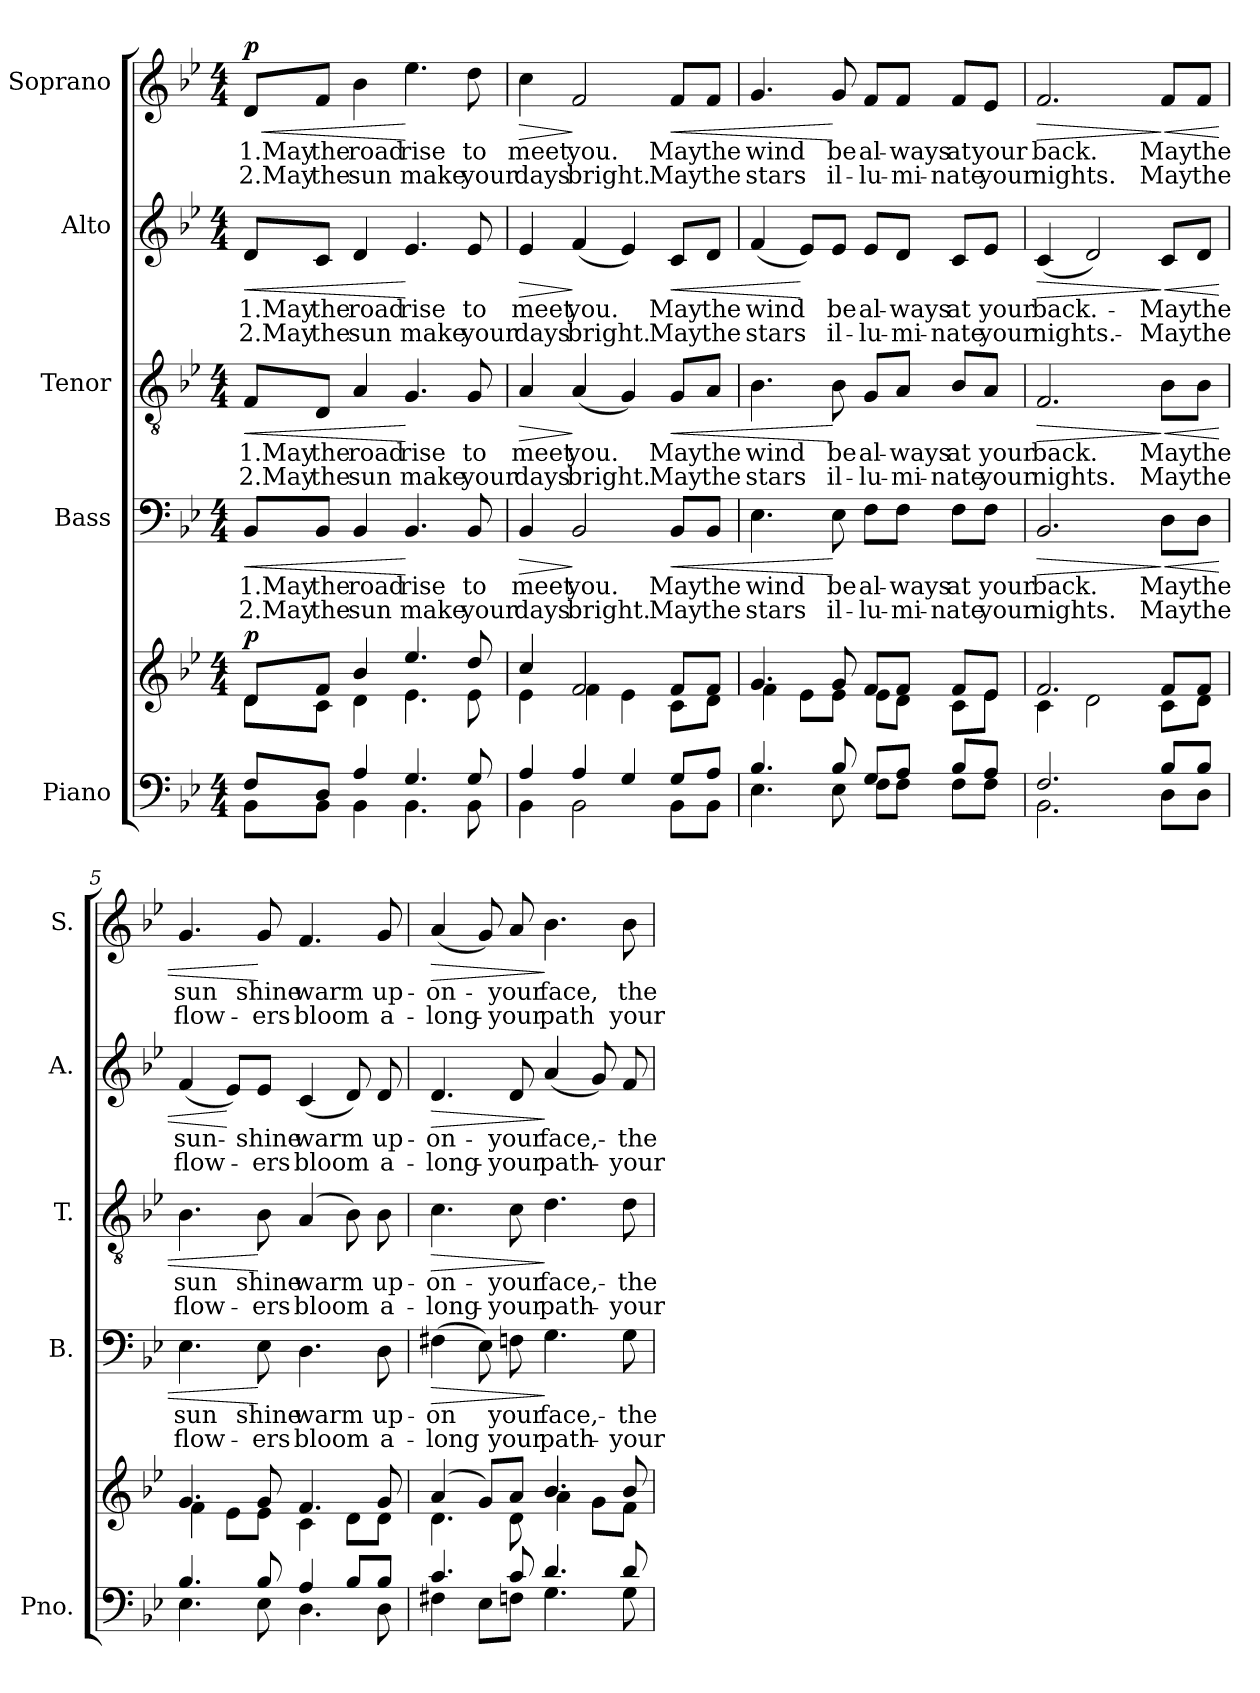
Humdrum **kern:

**kern	**kern	**dynam	**kern	**text	**text	**dynam	**kern	**text	**text	**dynam	**kern	**text	**text	**dynam	**kern	**text	**text	**dynam
*part5	*part5	*part5	*part4	*part4	*part4	*part4	*part3	*part3	*part3	*part3	*part2	*part2	*part2	*part2	*part1	*part1	*part1	*part1
*staff6	*staff5	*staff5/6	*staff4	*staff4	*staff4	*staff4	*staff3	*staff3	*staff3	*staff3	*staff2	*staff2	*staff2	*staff2	*staff1	*staff1	*staff1	*staff1
*I"Piano	*	*	*I"Bass	*	*	*	*I"Tenor	*	*	*	*I"Alto	*	*	*	*I"Soprano	*	*	*
*I'Pno.	*	*	*I'B.	*	*	*	*I'T.	*	*	*	*I'A.	*	*	*	*I'S.	*	*	*
*clefF4	*clefG2	*	*clefF4	*	*	*	*clefGv2	*	*	*	*clefG2	*	*	*	*clefG2	*	*	*
*k[b-e-]	*k[b-e-]	*	*k[b-e-]	*	*	*	*k[b-e-]	*	*	*	*k[b-e-]	*	*	*	*k[b-e-]	*	*	*
*M4/4	*M4/4	*	*M4/4	*	*	*	*M4/4	*	*	*	*M4/4	*	*	*	*M4/4	*	*	*
*MM80	*MM80	*	*MM80	*	*	*	*MM80	*	*	*	*MM80	*	*	*	*MM80	*	*	*
=1	=1	=1	=1	=1	=1	=1	=1	=1	=1	=1	=1	=1	=1	=1	=1	=1	=1	=1
*^	*^	*	*	*	*	*	*	*	*	*	*	*	*	*	*	*	*	*
!	!	!	!	!LO:DY:a	!	!LO:LY:b	!LO:LY:b	!LO:HP:b	!	!LO:LY:b	!LO:LY:b	!LO:HP:b	!	!LO:LY:b	!LO:LY:b	!LO:HP:b	!	!LO:LY:b	!LO:LY:b	!LO:HP:b
!	!	!	!	!	!	!	!	!	!	!	!	!	!	!	!	!	!	!	!	!LO:DY:n=1:a
8F/L	8BB-\L	8d/L	8d\L	p	8BB-/L	1.May	2.May	<	8F/L	1.May	2.May	<	8d/L	1.May	2.May	<	8d/L	1.May	2.May	< p
!	!	!	!	!	!	!LO:LY:b	!LO:LY:b	!	!	!LO:LY:b	!LO:LY:b	!	!	!LO:LY:b	!LO:LY:b	!	!	!LO:LY:b	!LO:LY:b	!
8D/J	8BB-\J	8f/J	8c\J	.	8BB-/J	the	the	.	8D/J	the	the	.	8c/J	the	the	.	8f/J	the	the	.
!	!	!	!	!	!	!LO:LY:b	!LO:LY:b	!	!	!LO:LY:b	!LO:LY:b	!	!	!LO:LY:b	!LO:LY:b	!	!	!LO:LY:b	!LO:LY:b	!
4A/	4BB-\	4b-/	4d\	.	4BB-/	road	sun	.	4A/	road	sun	.	4d/	road	sun	.	4b-\	road	sun	.
!	!	!	!	!	!	!LO:LY:b	!LO:LY:b	!	!	!LO:LY:b	!LO:LY:b	!	!	!LO:LY:b	!LO:LY:b	!	!	!LO:LY:b	!LO:LY:b	!
4.G/	4.BB-\	4.ee-/	4.e-\	.	4.BB-/	rise	make	[	4.G/	rise	make	[	4.e-/	rise	make	[	4.ee-\	rise	make	[
!	!	!	!	!	!	!LO:LY:b	!LO:LY:b	!	!	!LO:LY:b	!LO:LY:b	!	!	!LO:LY:b	!LO:LY:b	!	!	!LO:LY:b	!LO:LY:b	!
8G/	8BB-\	8dd/	8e-\	.	8BB-/	to	your	.	8G/	to	your	.	8e-/	to	your	.	8dd\	to	your	.
=2	=2	=2	=2	=2	=2	=2	=2	=2	=2	=2	=2	=2	=2	=2	=2	=2	=2	=2	=2	=2
!	!	!	!	!	!	!LO:LY:b	!LO:LY:b	!LO:HP:b	!	!LO:LY:b	!LO:LY:b	!LO:HP:b	!	!LO:LY:b	!LO:LY:b	!LO:HP:b	!	!LO:LY:b	!LO:LY:b	!LO:HP:b
4A/	4BB-\	4cc/	4e-\	.	4BB-/	meet	days	>	4A/	meet	days	>	4e-/	meet	days	>	4cc\	meet	days	>
!	!	!	!	!	!	!LO:LY:b	!LO:LY:b	!	!	!LO:LY:b	!LO:LY:b	!	!	!LO:LY:b	!LO:LY:b	!	!	!LO:LY:b	!LO:LY:b	!
4A/	2BB-\	2f/	4f\	.	2BB-/	you.	bright.	]	(<4A/	-you.	-bright.	]	(<4f/	you.	bright.	]	2f/	you.	bright.	]
4G/	.	.	4e-\	.	.	.	.	.	4G/)	.	.	.	4e-/)	.	.	.	.	.	.	.
!	!	!	!	!	!	!LO:LY:b	!LO:LY:b	!LO:HP:b	!	!LO:LY:b	!LO:LY:b	!LO:HP:b	!	!LO:LY:b	!LO:LY:b	!LO:HP:b	!	!LO:LY:b	!LO:LY:b	!LO:HP:b
8G/L	8BB-\L	8f/L	8c\L	.	8BB-/L	-May	-May	<	8G/L	May	May	<	8c/L	May	May	<	8f/L	May	May	<
!	!	!	!	!	!	!LO:LY:b	!LO:LY:b	!	!	!LO:LY:b	!LO:LY:b	!	!	!LO:LY:b	!LO:LY:b	!	!	!LO:LY:b	!LO:LY:b	!
8A/J	8BB-\J	8f/J	8d\J	.	8BB-/J	the	the	.	8A/J	the	the	.	8d/J	the	the	.	8f/J	the	the	.
=3	=3	=3	=3	=3	=3	=3	=3	=3	=3	=3	=3	=3	=3	=3	=3	=3	=3	=3	=3	=3
!	!	!	!	!	!	!LO:LY:b	!LO:LY:b	!	!	!LO:LY:b	!LO:LY:b	!	!	!LO:LY:b	!LO:LY:b	!	!	!LO:LY:b	!LO:LY:b	!
4.B-/	4.E-\	4.g/	4f\	.	4.E-\	wind	stars	.	4.B-\	wind	stars	.	(<4f/	-wind	-stars	.	4.g/	wind	stars	.
.	.	.	8e-\L	.	.	.	.	.	.	.	.	.	8e-/L)	.	.	[	.	.	.	.
!	!	!	!	!	!	!LO:LY:b	!LO:LY:b	!	!	!LO:LY:b	!LO:LY:b	!	!	!LO:LY:b	!LO:LY:b	!	!	!LO:LY:b	!LO:LY:b	!
8B-/	8E-\	8g/	8e-\J	.	8E-\	-be	-il-	[	8B-\	-be	-il-	[	8e-/J	be	il-	.	8g/	be	il-	[
!	!	!	!	!	!	!LO:LY:b	!LO:LY:b	!	!	!LO:LY:b	!LO:LY:b	!	!	!LO:LY:b	!LO:LY:b	!	!	!LO:LY:b	!LO:LY:b	!
8G/L	8F\L	8f/L	8e-\L	.	8F\L	al-	-lu-	.	8G/L	al-	-lu-	.	8e-/L	al-	-lu-	.	8f/L	al-	-lu-	.
!	!	!	!	!	!	!LO:LY:b	!LO:LY:b	!	!	!LO:LY:b	!LO:LY:b	!	!	!LO:LY:b	!LO:LY:b	!	!	!LO:LY:b	!LO:LY:b	!
8A/J	8F\J	8f/J	8d\J	.	8F\J	-ways	-mi-	.	8A/J	-ways	-mi-	.	8d/J	-ways	-mi-	.	8f/J	-ways	-mi-	.
!	!	!	!	!	!	!LO:LY:b	!LO:LY:b	!	!	!LO:LY:b	!LO:LY:b	!	!	!LO:LY:b	!LO:LY:b	!	!	!LO:LY:b	!LO:LY:b	!
8B-/L	8F\L	8f/L	8c\L	.	8F\L	at	-nate	.	8B-/L	at	-nate	.	8c/L	at	-nate	.	8f/L	at	-nate	.
!	!	!	!	!	!	!LO:LY:b	!LO:LY:b	!	!	!LO:LY:b	!LO:LY:b	!	!	!LO:LY:b	!LO:LY:b	!	!	!LO:LY:b	!LO:LY:b	!
8A/J	8F\J	8e-/J	8e-\J	.	8F\J	your	your	.	8A/J	your	your	.	8e-/J	your	your	.	8e-/J	your	your	.
!!LO:LB:g=z
=4	=4	=4	=4	=4	=4	=4	=4	=4	=4	=4	=4	=4	=4	=4	=4	=4	=4	=4	=4	=4
!	!	!	!	!	!	!LO:LY:b	!LO:LY:b	!LO:HP:b	!	!LO:LY:b	!LO:LY:b	!LO:HP:b	!	!LO:LY:b	!LO:LY:b	!LO:HP:b	!	!LO:LY:b	!LO:LY:b	!LO:HP:b
2.F/	2.BB-\	2.f/	4c\	.	2.BB-/	back.	nights.	>	2.F/	back.	nights.	>	(<4c/	back.-	nights.-	>	2.f/	back.	nights.	>
.	.	.	2d\	.	.	.	.	.	.	.	.	.	2d/)	.	.	.	.	.	.	.
!	!	!	!	!	!	!LO:LY:b	!LO:LY:b	!LO:HP:n=1:b	!	!LO:LY:b	!LO:LY:b	!LO:HP:n=1:b	!	!LO:LY:b	!LO:LY:b	!LO:HP:n=1:b	!	!LO:LY:b	!LO:LY:b	!LO:HP:n=1:b
8B-/L	8D\L	8f/L	8c\L	.	8D\L	-May	-May	] <	8B-\L	-May	-May	] <	8c/L	-May	-May	] <	8f/L	May	May	] <
!	!	!	!	!	!	!LO:LY:b	!LO:LY:b	!	!	!LO:LY:b	!LO:LY:b	!	!	!LO:LY:b	!LO:LY:b	!	!	!LO:LY:b	!LO:LY:b	!
8B-/J	8D\J	8f/J	8d\J	.	8D\J	the	the	.	8B-\J	the	the	.	8d/J	the	the	.	8f/J	the	the	.
=5	=5	=5	=5	=5	=5	=5	=5	=5	=5	=5	=5	=5	=5	=5	=5	=5	=5	=5	=5	=5
!	!	!	!	!	!	!LO:LY:b	!LO:LY:b	!	!	!LO:LY:b	!LO:LY:b	!	!	!LO:LY:b	!LO:LY:b	!	!	!LO:LY:b	!LO:LY:b	!
4.B-/	4.E-\	4.g/	4f\	.	4.E-\	sun	flow-	.	4.B-\	sun	flow-	.	(<4f/	sun-	flow-	.	4.g/	sun	flow-	.
.	.	.	8e-\L	.	.	.	.	.	.	.	.	.	8e-/L)	.	.	[	.	.	.	.
!	!	!	!	!	!	!LO:LY:b	!LO:LY:b	!	!	!LO:LY:b	!LO:LY:b	!	!	!LO:LY:b	!LO:LY:b	!	!	!LO:LY:b	!LO:LY:b	!
8B-/	8E-\	8g/	8e-\J	.	8E-\	shine	-ers	[	8B-\	shine	-ers	[	8e-/J	-shine	-ers	.	8g/	shine	-ers	[
!	!	!	!	!	!	!LO:LY:b	!LO:LY:b	!	!	!LO:LY:b	!LO:LY:b	!	!	!LO:LY:b	!LO:LY:b	!	!	!LO:LY:b	!LO:LY:b	!
4A/	4.D\	4.f/	4c\	.	4.D\	warm	bloom	.	(>4A/	-warm	-bloom	.	(<4c/	-warm	-bloom	.	4.f/	warm	bloom	.
8B-/L	.	.	8d\L	.	.	.	.	.	8B-\)	.	.	.	8d/)	.	.	.	.	.	.	.
!	!	!	!	!	!	!LO:LY:b	!LO:LY:b	!	!	!LO:LY:b	!LO:LY:b	!	!	!LO:LY:b	!LO:LY:b	!	!	!LO:LY:b	!LO:LY:b	!
8B-/J	8D\	8g/	8d\J	.	8D\	-up-	-a-	.	8B-\	up-	a-	.	8d/	up-	a-	.	8g/	up-	a-	.
=6	=6	=6	=6	=6	=6	=6	=6	=6	=6	=6	=6	=6	=6	=6	=6	=6	=6	=6	=6	=6
!	!	!	!	!	!	!LO:LY:b	!LO:LY:b	!LO:HP:b	!	!LO:LY:b	!LO:LY:b	!LO:HP:b	!	!LO:LY:b	!LO:LY:b	!LO:HP:b	!	!LO:LY:b	!LO:LY:b	!LO:HP:b
4.c/	4F#X\	(>4a/	4.d\	.	(>4F#X\	-on	-long	>	4.c\	-on-	-long-	>	4.d/	-on-	-long-	>	(<4a/	-on-	-long-	>
.	8E-\L	8g/L)	.	.	8E-\)	.	.	.	.	.	.	.	.	.	.	.	8g/)	.	.	.
!	!	!	!	!	!	!LO:LY:b	!LO:LY:b	!	!	!LO:LY:b	!LO:LY:b	!	!	!LO:LY:b	!LO:LY:b	!	!	!LO:LY:b	!LO:LY:b	!
8c/	8Fn\J	8a/J	8d\	.	8Fn\	your	your	.	8c\	-your	-your	.	8d/	-your	-your	.	8a/	-your	-your	.
!	!	!	!	!	!	!LO:LY:b	!LO:LY:b	!	!	!LO:LY:b	!LO:LY:b	!	!	!LO:LY:b	!LO:LY:b	!	!	!LO:LY:b	!LO:LY:b	!
4.d/	4.G\	4.b-/	4a\	.	4.G\	face,-	path-	]	4.d\	face,-	path-	]	(<4a/	face,-	path-	]	4.b-\	face,	path	]
.	.	.	8g\L	.	.	.	.	.	.	.	.	.	8g/)	.	.	.	.	.	.	.
!	!	!	!	!	!	!LO:LY:b	!LO:LY:b	!	!	!LO:LY:b	!LO:LY:b	!	!	!LO:LY:b	!LO:LY:b	!	!	!LO:LY:b	!LO:LY:b	!
8d/	8G\	8b-/	8f\J	.	8G\	-the	-your	.	8d\	-the	-your	.	8f/	-the	-your	.	8b-\	the	your	.
*v	*v	*	*	*	*	*	*	*	*	*	*	*	*	*	*	*	*	*	*	*
*	*v	*v	*	*	*	*	*	*	*	*	*	*	*	*	*	*	*	*	*
=	=	=	=	=	=	=	=	=	=	=	=	=	=	=	=	=	=	=
*-	*-	*-	*-	*-	*-	*-	*-	*-	*-	*-	*-	*-	*-	*-	*-	*-	*-	*-
